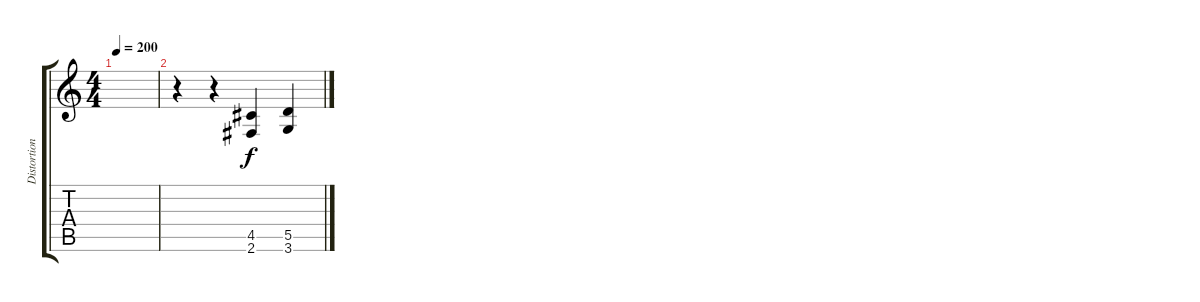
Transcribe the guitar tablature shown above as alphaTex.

\track ("Distortion Guitar " "Distortion") {instrument distortionguitar}
\staff {score tabs}
\tuning (E4 B3 G3 D3 A2 E2) {hide}
\ts (4 4)
\tempo 200
\clef g2
\ks c
|
r.4 r.4 (4.5 2.6).4 (5.5 3.6).4
